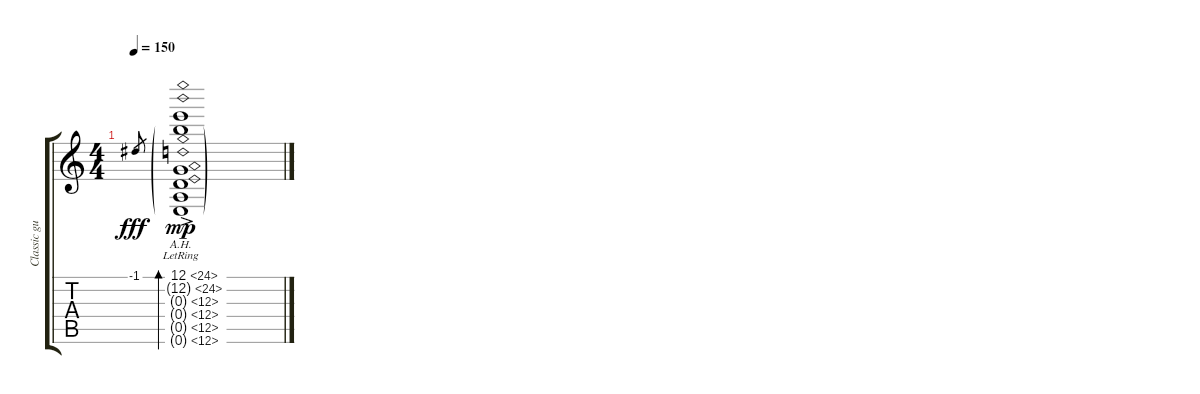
\track ("Classic guitar" "Classic gu") {instrument acousticguitarnylon}
\staff {score tabs}
\tuning (E4 B3 G3 D3 A2 E2) {hide}
\ts (4 4)
\tempo 150
\clef g2
\ks c
-1.1.8{gr dy fff} (12.1{ah 12 ac lr} 12.2{ah 12 g lr} 0.3{ah 12 g lr} 0.4{ah 12 g lr} 0.5{ah 12 g lr} 0.6{ah 12 g lr}).1{bd 480 dy mp}
